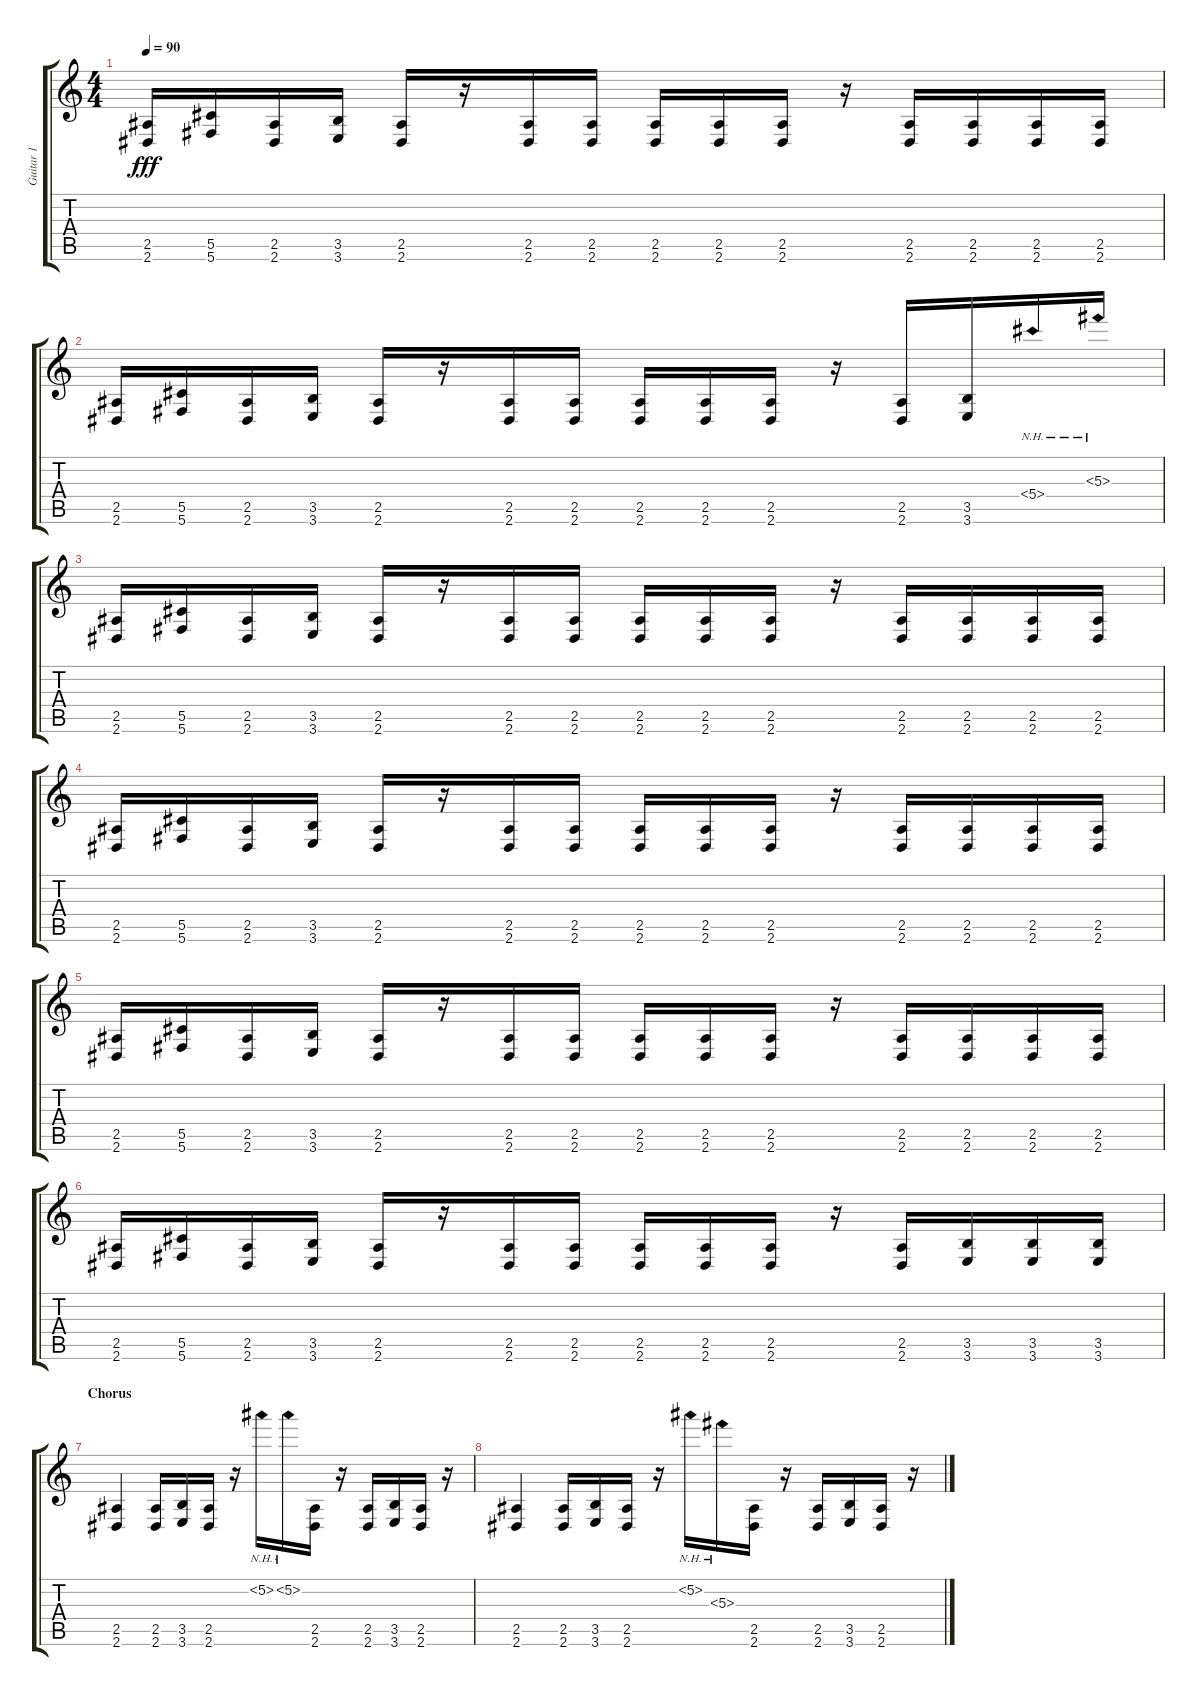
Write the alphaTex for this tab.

\track ("Guitar 1" "Guitar 1") {instrument distortionguitar}
\staff {score tabs}
\tuning (Eb4 Bb3 Gb3 Db3 Ab2 Db2) {hide}
\ts (4 4)
\tempo 90
\clef g2
\ks c
(2.5 2.6).16{dy fff} (5.5 5.6).16 (2.5 2.6).16 (3.5 3.6).16 (2.5 2.6).16 r.16 (2.5 2.6).16 (2.5 2.6).16 (2.5 2.6).16 (2.5 2.6).16 (2.5 2.6).16 r.16 (2.5 2.6).16 (2.5 2.6).16 (2.5 2.6).16 (2.5 2.6).16 |
(2.5 2.6).16 (5.5 5.6).16 (2.5 2.6).16 (3.5 3.6).16 (2.5 2.6).16 r.16 (2.5 2.6).16 (2.5 2.6).16 (2.5 2.6).16 (2.5 2.6).16 (2.5 2.6).16 r.16 (2.5 2.6).16 (3.5 3.6).16 5.4{nh}.16 5.3{nh}.16 |
(2.5 2.6).16 (5.5 5.6).16 (2.5 2.6).16 (3.5 3.6).16 (2.5 2.6).16 r.16 (2.5 2.6).16 (2.5 2.6).16 (2.5 2.6).16 (2.5 2.6).16 (2.5 2.6).16 r.16 (2.5 2.6).16 (2.5 2.6).16 (2.5 2.6).16 (2.5 2.6).16 |
(2.5 2.6).16 (5.5 5.6).16 (2.5 2.6).16 (3.5 3.6).16 (2.5 2.6).16 r.16 (2.5 2.6).16 (2.5 2.6).16 (2.5 2.6).16 (2.5 2.6).16 (2.5 2.6).16 r.16 (2.5 2.6).16 (2.5 2.6).16 (2.5 2.6).16 (2.5 2.6).16 |
(2.5 2.6).16 (5.5 5.6).16 (2.5 2.6).16 (3.5 3.6).16 (2.5 2.6).16 r.16 (2.5 2.6).16 (2.5 2.6).16 (2.5 2.6).16 (2.5 2.6).16 (2.5 2.6).16 r.16 (2.5 2.6).16 (2.5 2.6).16 (2.5 2.6).16 (2.5 2.6).16 |
(2.5 2.6).16 (5.5 5.6).16 (2.5 2.6).16 (3.5 3.6).16 (2.5 2.6).16 r.16 (2.5 2.6).16 (2.5 2.6).16 (2.5 2.6).16 (2.5 2.6).16 (2.5 2.6).16 r.16 (2.5 2.6).16 (3.5 3.6).16 (3.5 3.6).16 (3.5 3.6).16 |
\section ("" "Chorus")
(2.5 2.6).4 (2.5 2.6).16 (3.5 3.6).16 (2.5 2.6).16 r.16 5.2{nh}.16 5.2{nh}.16 (2.5 2.6).16 r.16 (2.5 2.6).16 (3.5 3.6).16 (2.5 2.6).16 r.16 |
(2.5 2.6).4 (2.5 2.6).16 (3.5 3.6).16 (2.5 2.6).16 r.16 5.2{nh}.16 5.3{nh}.16 (2.5 2.6).16 r.16 (2.5 2.6).16 (3.5 3.6).16 (2.5 2.6).16 r.16
